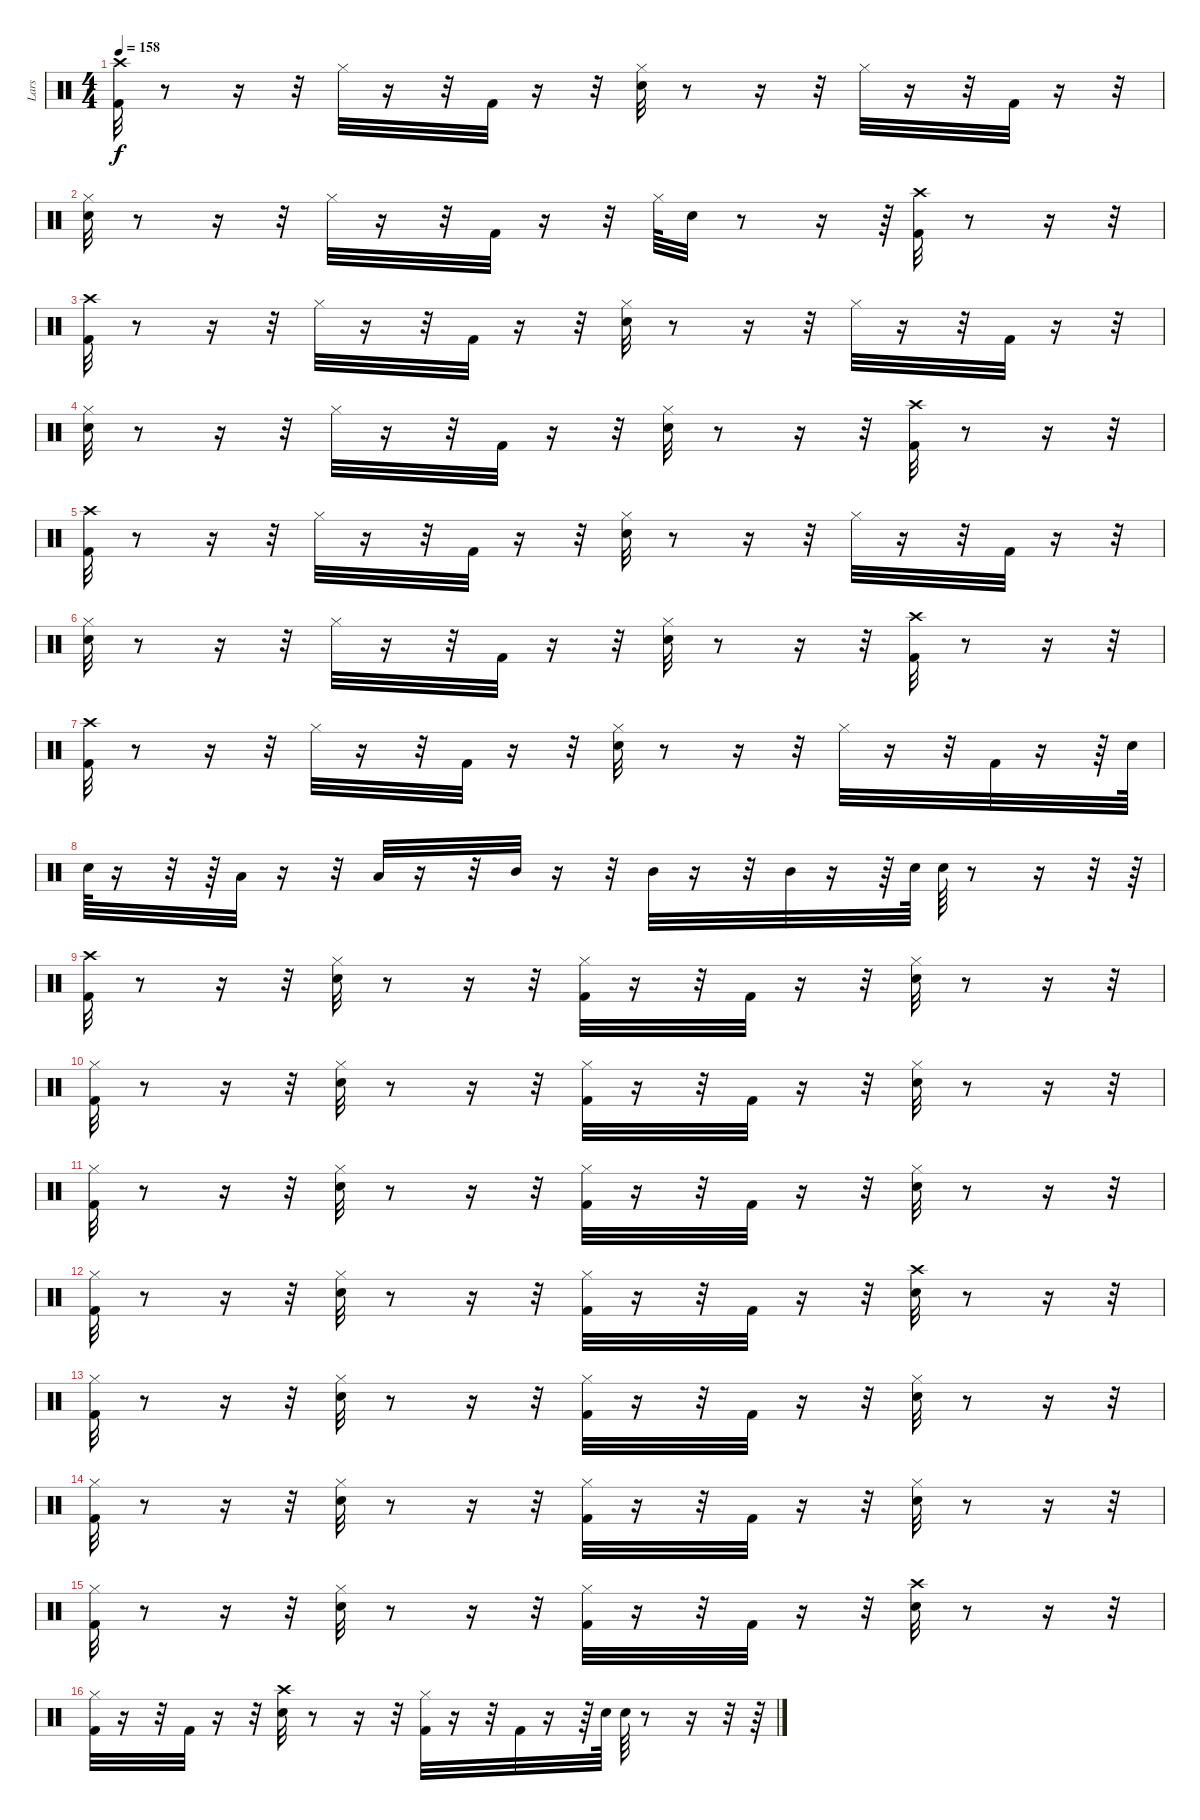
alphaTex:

\track ("Lars" "Lars") {instrument percussion}
\staff {score}
\articulation defaults
\ts (4 4)
\tempo 158
\clef neutral
\ks c
("Kick (hit) 2" "Crash high (hit)").32{dy f} r.8 r.16 r.32 "Hi-Hat (closed)".32 r.16 r.32 "Kick (hit) 2".32 r.16 r.32 ("Snare (hit) 2" "Hi-Hat (closed)").32 r.8 r.16 r.32 "Hi-Hat (closed)".32 r.16 r.32 "Kick (hit) 2".32 r.16 r.32 |
("Hi-Hat (closed)" "Snare (hit) 2").32 r.8 r.16 r.32 "Hi-Hat (closed)".32 r.16 r.32 "Kick (hit) 2".32 r.16 r.32 "Hi-Hat (closed)".64 "Snare (hit) 2".32 r.8 r.16 r.64 ("Crash high (hit)" "Kick (hit) 2").32 r.8 r.16 r.32 |
("Kick (hit) 2" "Crash high (hit)").32 r.8 r.16 r.32 "Hi-Hat (closed)".32 r.16 r.32 "Kick (hit) 2".32 r.16 r.32 ("Snare (hit) 2" "Hi-Hat (closed)").32 r.8 r.16 r.32 "Hi-Hat (closed)".32 r.16 r.32 "Kick (hit) 2".32 r.16 r.32 |
("Hi-Hat (closed)" "Snare (hit) 2").32 r.8 r.16 r.32 "Hi-Hat (closed)".32 r.16 r.32 "Kick (hit) 2".32 r.16 r.32 ("Snare (hit) 2" "Hi-Hat (closed)").32 r.8 r.16 r.32 ("Crash high (hit)" "Kick (hit) 2").32 r.8 r.16 r.32 |
("Kick (hit) 2" "Crash high (hit)").32 r.8 r.16 r.32 "Hi-Hat (closed)".32 r.16 r.32 "Kick (hit) 2".32 r.16 r.32 ("Snare (hit) 2" "Hi-Hat (closed)").32 r.8 r.16 r.32 "Hi-Hat (closed)".32 r.16 r.32 "Kick (hit) 2".32 r.16 r.32 |
("Hi-Hat (closed)" "Snare (hit) 2").32 r.8 r.16 r.32 "Hi-Hat (closed)".32 r.16 r.32 "Kick (hit) 2".32 r.16 r.32 ("Snare (hit) 2" "Hi-Hat (closed)").32 r.8 r.16 r.32 ("Crash high (hit)" "Kick (hit) 2").32 r.8 r.16 r.32 |
("Kick (hit) 2" "Crash high (hit)").32 r.8 r.16 r.32 "Hi-Hat (closed)".32 r.16 r.32 "Kick (hit) 2".32 r.16 r.32 ("Snare (hit) 2" "Hi-Hat (closed)").32 r.8 r.16 r.32 "Hi-Hat (closed)".32 r.16 r.32 "Kick (hit) 2".32 r.16 r.64 "Snare (hit) 2".64 |
"Snare (hit) 2".64 r.16 r.32 r.64 "Low Tom (hit)".32 r.16 r.32 "Low Tom (hit)".32 r.16 r.32 "Mid Tom (hit)".32 r.16 r.32 "Mid Tom (hit)".32 r.16 r.32 "Mid Tom (hit)".32 r.16 r.64 "Snare (hit) 2".64 "Snare (hit) 2".64 r.8 r.16 r.32 r.64 |
("Kick (hit) 2" "Crash high (hit)").32 r.8 r.16 r.32 ("Hi-Hat (closed)" "Snare (hit) 2").32 r.8 r.16 r.32 ("Kick (hit) 2" "Hi-Hat (closed)").32 r.16 r.32 "Kick (hit) 2".32 r.16 r.32 ("Snare (hit) 2" "Hi-Hat (closed)").32 r.8 r.16 r.32 |
("Kick (hit) 2" "Hi-Hat (closed)").32 r.8 r.16 r.32 ("Snare (hit) 2" "Hi-Hat (closed)").32 r.8 r.16 r.32 ("Kick (hit) 2" "Hi-Hat (closed)").32 r.16 r.32 "Kick (hit) 2".32 r.16 r.32 ("Snare (hit) 2" "Hi-Hat (closed)").32 r.8 r.16 r.32 |
("Kick (hit) 2" "Hi-Hat (closed)").32 r.8 r.16 r.32 ("Snare (hit) 2" "Hi-Hat (closed)").32 r.8 r.16 r.32 ("Kick (hit) 2" "Hi-Hat (closed)").32 r.16 r.32 "Kick (hit) 2".32 r.16 r.32 ("Snare (hit) 2" "Hi-Hat (closed)").32 r.8 r.16 r.32 |
("Kick (hit) 2" "Hi-Hat (closed)").32 r.8 r.16 r.32 ("Snare (hit) 2" "Hi-Hat (closed)").32 r.8 r.16 r.32 ("Kick (hit) 2" "Hi-Hat (closed)").32 r.16 r.32 "Kick (hit) 2".32 r.16 r.32 ("Crash high (hit)" "Snare (hit) 2").32 r.8 r.16 r.32 |
("Kick (hit) 2" "Hi-Hat (closed)").32 r.8 r.16 r.32 ("Snare (hit) 2" "Hi-Hat (closed)").32 r.8 r.16 r.32 ("Kick (hit) 2" "Hi-Hat (closed)").32 r.16 r.32 "Kick (hit) 2".32 r.16 r.32 ("Snare (hit) 2" "Hi-Hat (closed)").32 r.8 r.16 r.32 |
("Kick (hit) 2" "Hi-Hat (closed)").32 r.8 r.16 r.32 ("Snare (hit) 2" "Hi-Hat (closed)").32 r.8 r.16 r.32 ("Kick (hit) 2" "Hi-Hat (closed)").32 r.16 r.32 "Kick (hit) 2".32 r.16 r.32 ("Snare (hit) 2" "Hi-Hat (closed)").32 r.8 r.16 r.32 |
("Kick (hit) 2" "Hi-Hat (closed)").32 r.8 r.16 r.32 ("Snare (hit) 2" "Hi-Hat (closed)").32 r.8 r.16 r.32 ("Kick (hit) 2" "Hi-Hat (closed)").32 r.16 r.32 "Kick (hit) 2".32 r.16 r.32 ("Crash high (hit)" "Snare (hit) 2").32 r.8 r.16 r.32 |
("Kick (hit) 2" "Hi-Hat (closed)").32 r.16 r.32 "Kick (hit) 2".32 r.16 r.32 ("Crash high (hit)" "Snare (hit) 2").32 r.8 r.16 r.32 ("Kick (hit) 2" "Hi-Hat (closed)").32 r.16 r.32 "Kick (hit) 2".32 r.16 r.64 "Snare (hit) 2".64 "Snare (hit) 2".64 r.8 r.16 r.32 r.64
